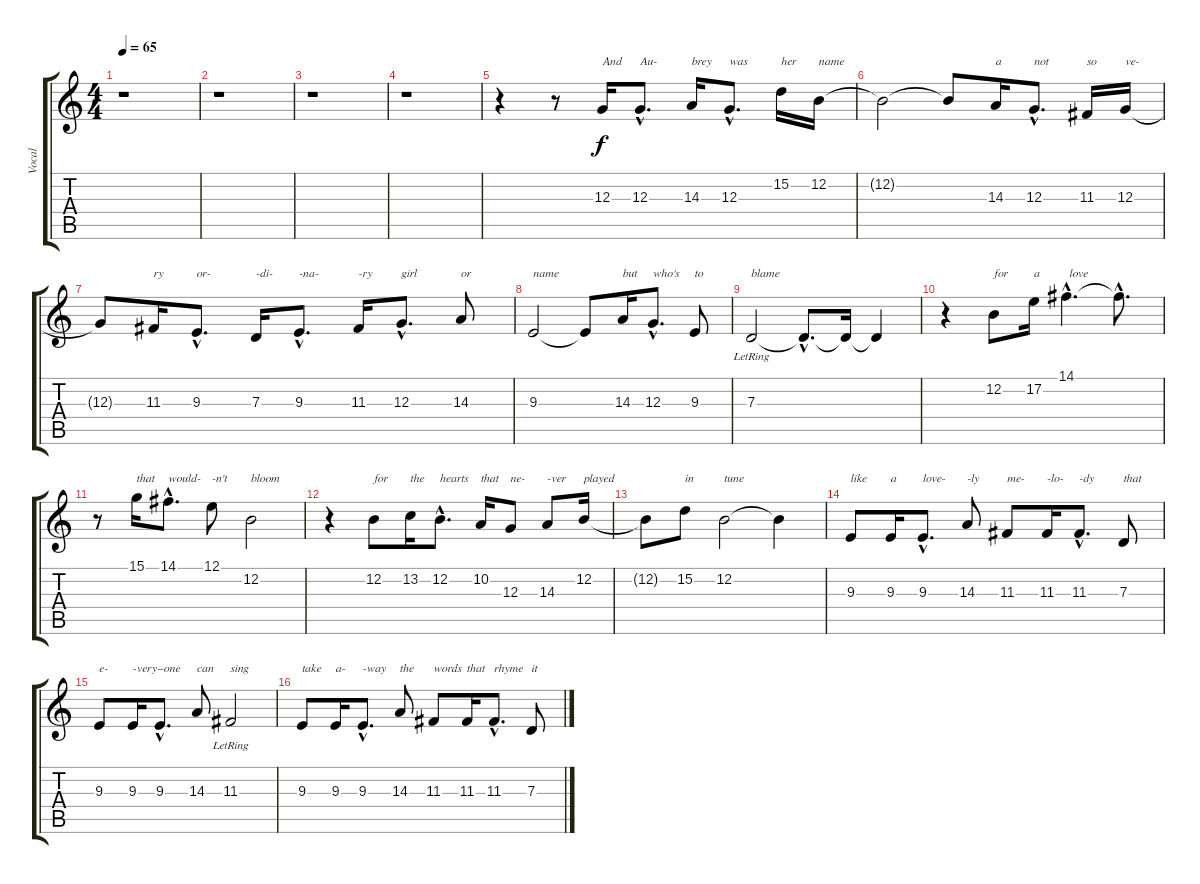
\track ("Vocal" "Vocal") {instrument reedorgan}
\staff {score tabs}
\tuning (E4 B3 G3 D3 A2 E2) {hide}
\ts (4 4)
\tempo 65
\clef g2
\ks c
r.1{dy f instrument reedorgan} |
r.1 |
r.1 |
r.1 |
r.4 r.8 12.3.16{txt "And"} 12.3{hac}.8{d txt "Au-"} 14.3.16{txt "brey"} 12.3{hac}.8{d txt "was"} 15.2.16{txt "her"} 12.2.16{txt "name"} |
12.2{t}.2 12.2{t}.8 14.3.16{txt "a"} 12.3{hac}.8{d txt "not"} 11.3.16{txt "so"} 12.3.16{txt "ve-"} |
12.3{t}.8 11.3.16{txt "ry"} 9.3{hac}.8{d txt "or-"} 7.3.16{txt "-di-"} 9.3{hac}.8{d txt "-na-"} 11.3.16{txt "-ry"} 12.3{hac}.8{d txt "girl"} 14.3.8{txt "or"} |
9.3.2{txt "name"} 9.3{t}.8 14.3.16{txt "but"} 12.3{hac}.8{d txt "who's"} 9.3.8{txt "to"} |
7.3{lr}.2{txt "blame"} 7.3{hac t}.8{d} 7.3{t}.16 7.3{t}.4 |
r.4 12.2.8{txt "for"} 17.2.16{txt "a"} 14.1{hac}.4{d txt " love"} 14.1{hac t}.8{d} |
r.8 15.1.16{txt "that"} 14.1{hac}.8{d txt "would-"} 12.1.8{txt "-n't"} 12.2.2{txt "bloom"} |
r.4 12.2.8{txt "for"} 13.2.16{txt "the"} 12.2{hac}.8{d txt "hearts"} 10.2.16{txt "that"} 12.3.8{txt "ne-"} 14.3.8{txt "-ver"} 12.2.16{txt "played"} |
12.2{t}.8 15.2.8{txt "in"} 12.2.2{txt "tune"} 12.2{t}.4 |
9.3.8{txt "like"} 9.3.16{txt "a"} 9.3{hac}.8{d txt "love-"} 14.3.8{txt "-ly"} 11.3.8{txt "me-"} 11.3.16{txt "-lo-"} 11.3{hac}.8{d txt "-dy"} 7.3.8{txt "that"} |
9.3.8{txt "e-"} 9.3.16{txt "-very-"} 9.3{hac}.8{d txt "-one"} 14.3.8{txt "can"} 11.3{lr}.2{txt "sing"} |
9.3.8{txt "take"} 9.3.16{txt "a-"} 9.3{hac}.8{d txt "-way"} 14.3.8{txt "the"} 11.3.8{txt "words"} 11.3.16{txt "that"} 11.3{hac}.8{d txt "rhyme"} 7.3.8{txt "it"}
